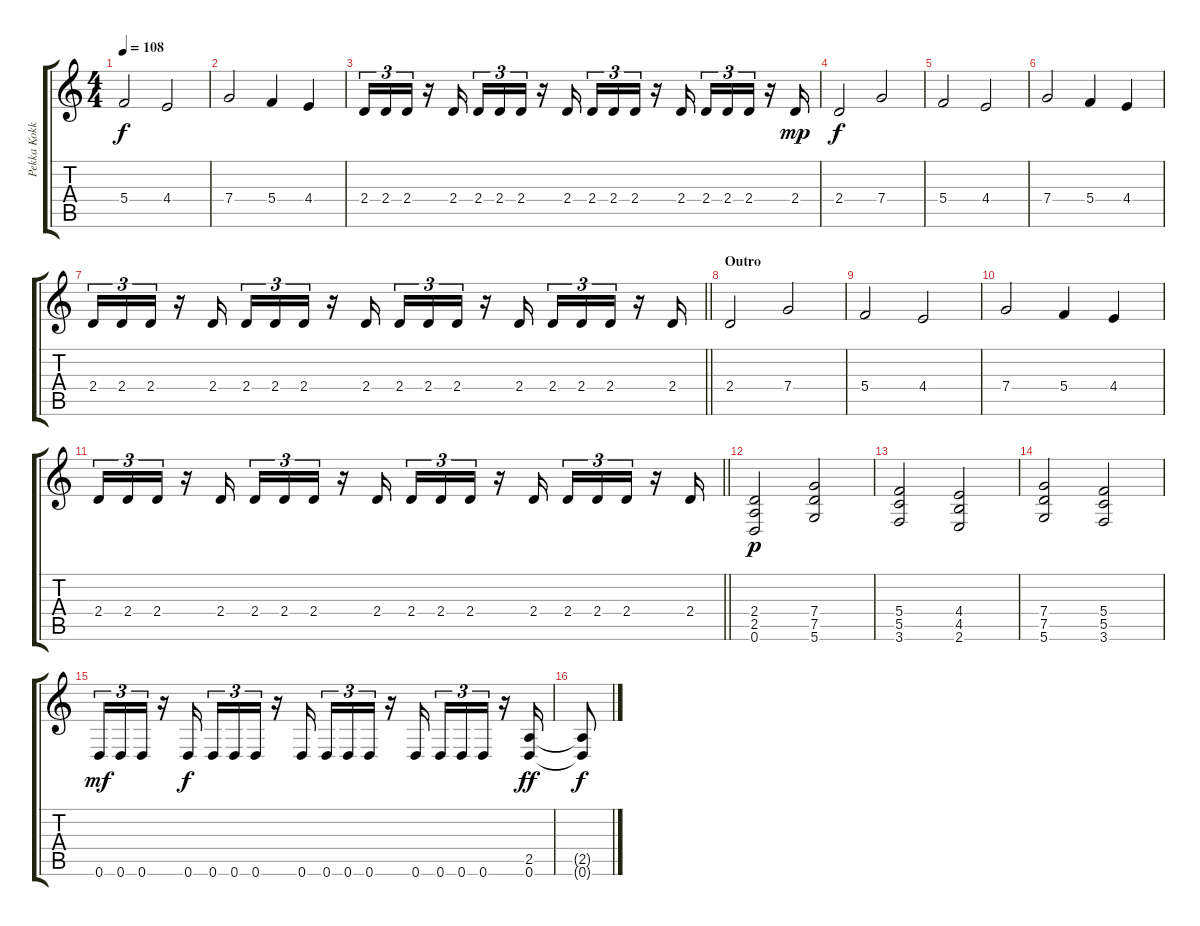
\track ("Pekka Kokko" "Pekka Kokk") {instrument distortionguitar}
\staff {score tabs}
\tuning (D4 A3 F3 C3 G2 D2) {hide}
\ts (4 4)
\tempo 108
\clef g2
\ks c
5.4.2{dy f} 4.4.2 |
7.4.2 5.4.4 4.4.4 |
2.4.16{tu (3 2)} 2.4.16{tu (3 2)} 2.4.16{tu (3 2)} r.16 2.4.16 2.4.16{tu (3 2)} 2.4.16{tu (3 2)} 2.4.16{tu (3 2)} r.16 2.4.16 2.4.16{tu (3 2)} 2.4.16{tu (3 2)} 2.4.16{tu (3 2)} r.16 2.4.16 2.4.16{tu (3 2)} 2.4.16{tu (3 2)} 2.4.16{tu (3 2)} r.16 2.4.16{dy mp} |
2.4.2{dy f} 7.4.2 |
5.4.2 4.4.2 |
7.4.2 5.4.4 4.4.4 |
\barLineRight lightlight
2.4.16{tu (3 2)} 2.4.16{tu (3 2)} 2.4.16{tu (3 2)} r.16 2.4.16 2.4.16{tu (3 2)} 2.4.16{tu (3 2)} 2.4.16{tu (3 2)} r.16 2.4.16 2.4.16{tu (3 2)} 2.4.16{tu (3 2)} 2.4.16{tu (3 2)} r.16 2.4.16 2.4.16{tu (3 2)} 2.4.16{tu (3 2)} 2.4.16{tu (3 2)} r.16 2.4.16 |
\section ("" "Outro")
2.4.2 7.4.2 |
5.4.2 4.4.2 |
7.4.2 5.4.4 4.4.4 |
\barLineRight lightlight
2.4.16{tu (3 2)} 2.4.16{tu (3 2)} 2.4.16{tu (3 2)} r.16 2.4.16 2.4.16{tu (3 2)} 2.4.16{tu (3 2)} 2.4.16{tu (3 2)} r.16 2.4.16 2.4.16{tu (3 2)} 2.4.16{tu (3 2)} 2.4.16{tu (3 2)} r.16 2.4.16 2.4.16{tu (3 2)} 2.4.16{tu (3 2)} 2.4.16{tu (3 2)} r.16 2.4.16 |
(2.4 2.5 0.6).2{dy p} (7.4 7.5 5.6).2 |
(5.4 5.5 3.6).2 (4.4 4.5 2.6).2 |
(7.4 7.5 5.6).2 (5.4 5.5 3.6).2 |
0.6.16{tu (3 2) dy mf} 0.6.16{tu (3 2)} 0.6.16{tu (3 2)} r.16 0.6.16{dy f} 0.6.16{tu (3 2)} 0.6.16{tu (3 2)} 0.6.16{tu (3 2)} r.16 0.6.16 0.6.16{tu (3 2)} 0.6.16{tu (3 2)} 0.6.16{tu (3 2)} r.16 0.6.16 0.6.16{tu (3 2)} 0.6.16{tu (3 2)} 0.6.16{tu (3 2)} r.16 (2.5 0.6).16{dy ff} |
(2.5{t} 0.6{t}).8{dy f}
